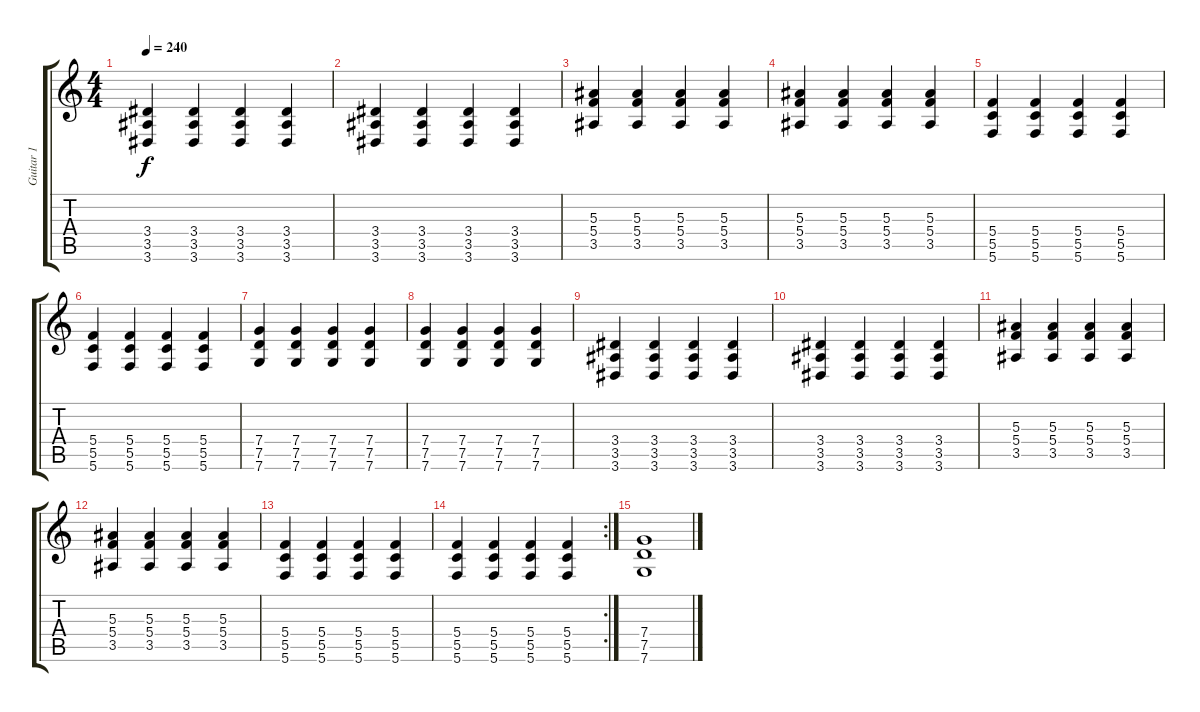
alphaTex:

\track ("Guitar 1" "Guitar 1") {instrument distortionguitar}
\staff {score tabs}
\tuning (D4 A3 F3 C3 G2 C2) {hide}
\ts (4 4)
\tempo 240
\clef g2
\ks c
(3.4 3.5 3.6).4{dy f} (3.4 3.5 3.6).4 (3.4 3.5 3.6).4 (3.4 3.5 3.6).4 |
(3.4 3.5 3.6).4 (3.4 3.5 3.6).4 (3.4 3.5 3.6).4 (3.4 3.5 3.6).4 |
(5.3 5.4 3.5).4 (5.3 5.4 3.5).4 (5.3 5.4 3.5).4 (5.3 5.4 3.5).4 |
(5.3 5.4 3.5).4 (5.3 5.4 3.5).4 (5.3 5.4 3.5).4 (5.3 5.4 3.5).4 |
(5.4 5.5 5.6).4 (5.4 5.5 5.6).4 (5.4 5.5 5.6).4 (5.4 5.5 5.6).4 |
(5.4 5.5 5.6).4 (5.4 5.5 5.6).4 (5.4 5.5 5.6).4 (5.4 5.5 5.6).4 |
(7.4 7.5 7.6).4 (7.4 7.5 7.6).4 (7.4 7.5 7.6).4 (7.4 7.5 7.6).4 |
(7.4 7.5 7.6).4 (7.4 7.5 7.6).4 (7.4 7.5 7.6).4 (7.4 7.5 7.6).4 |
(3.4 3.5 3.6).4 (3.4 3.5 3.6).4 (3.4 3.5 3.6).4 (3.4 3.5 3.6).4 |
(3.4 3.5 3.6).4 (3.4 3.5 3.6).4 (3.4 3.5 3.6).4 (3.4 3.5 3.6).4 |
(5.3 5.4 3.5).4 (5.3 5.4 3.5).4 (5.3 5.4 3.5).4 (5.3 5.4 3.5).4 |
(5.3 5.4 3.5).4 (5.3 5.4 3.5).4 (5.3 5.4 3.5).4 (5.3 5.4 3.5).4 |
(5.4 5.5 5.6).4 (5.4 5.5 5.6).4 (5.4 5.5 5.6).4 (5.4 5.5 5.6).4 |
\rc 2
(5.4 5.5 5.6).4 (5.4 5.5 5.6).4 (5.4 5.5 5.6).4 (5.4 5.5 5.6).4 |
(7.4 7.5 7.6).1
